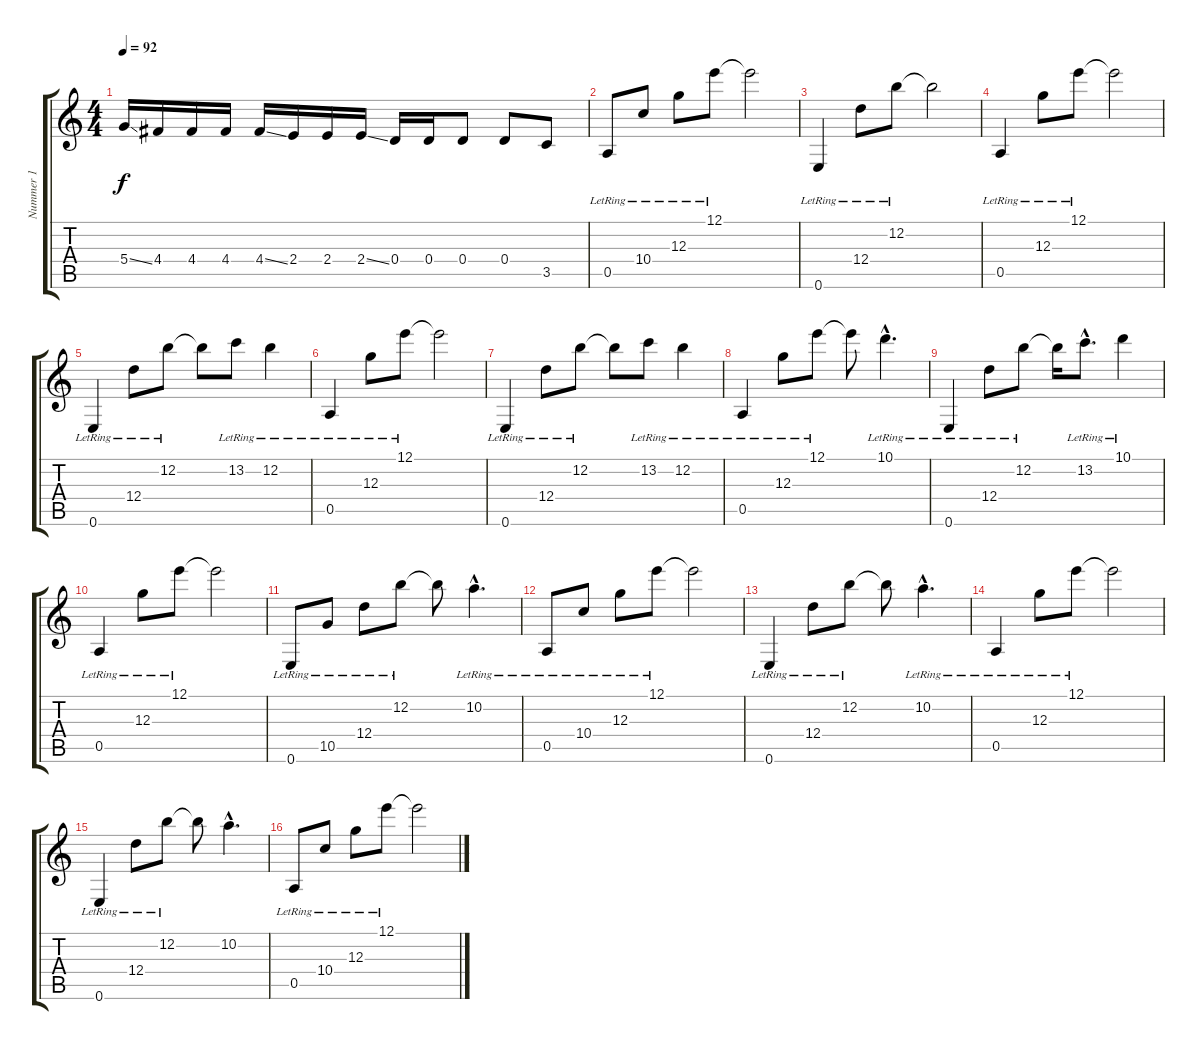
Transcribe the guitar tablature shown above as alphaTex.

\track ("Nummer 1" "Nummer 1") {instrument electricguitarclean}
\staff {score tabs}
\tuning (E4 B3 G3 D3 A2 E2) {hide}
\ts (4 4)
\tempo 92
\clef g2
\ks c
5.4{ss}.16{dy f} 4.4.16 4.4.16 4.4.16 4.4{ss}.16 2.4.16 2.4.16 2.4{ss}.16 0.4.16 0.4.16 0.4.8 0.4.8 3.5.8 |
0.5{lr}.8 10.4{lr}.8 12.3{lr}.8 12.1{lr}.8 12.1{t}.2 |
0.6{lr}.4 12.4{lr}.8 12.2{lr}.8 12.2{t}.2 |
0.5{lr}.4 12.3{lr}.8 12.1{lr}.8 12.1{t}.2 |
0.6{lr}.4 12.4{lr}.8 12.2{lr}.8 12.2{t}.8 13.2{lr}.8 12.2{lr}.4 |
0.5{lr}.4 12.3{lr}.8 12.1{lr}.8 12.1{t}.2 |
0.6{lr}.4 12.4{lr}.8 12.2{lr}.8 12.2{t}.8 13.2{lr}.8 12.2{lr}.4 |
0.5{lr}.4 12.3{lr}.8 12.1{lr}.8 12.1{t}.8 10.1{hac lr}.4{d} |
0.6{lr}.4 12.4{lr}.8 12.2{lr}.8 12.2{t}.16 13.2{hac lr}.8{d} 10.1{lr}.4 |
0.5{lr}.4 12.3{lr}.8 12.1{lr}.8 12.1{t}.2 |
0.6{lr}.8 10.5{lr}.8 12.4{lr}.8 12.2{lr}.8 12.2{t}.8 10.2{hac lr}.4{d} |
0.5{lr}.8 10.4{lr}.8 12.3{lr}.8 12.1{lr}.8 12.1{t}.2 |
0.6{lr}.4 12.4{lr}.8 12.2{lr}.8 12.2{t}.8 10.2{hac lr}.4{d} |
0.5{lr}.4 12.3{lr}.8 12.1{lr}.8 12.1{t}.2 |
0.6{lr}.4 12.4{lr}.8 12.2{lr}.8 12.2{t}.8 10.2{hac}.4{d} |
0.5{lr}.8 10.4{lr}.8 12.3{lr}.8 12.1{lr}.8 12.1{t}.2
